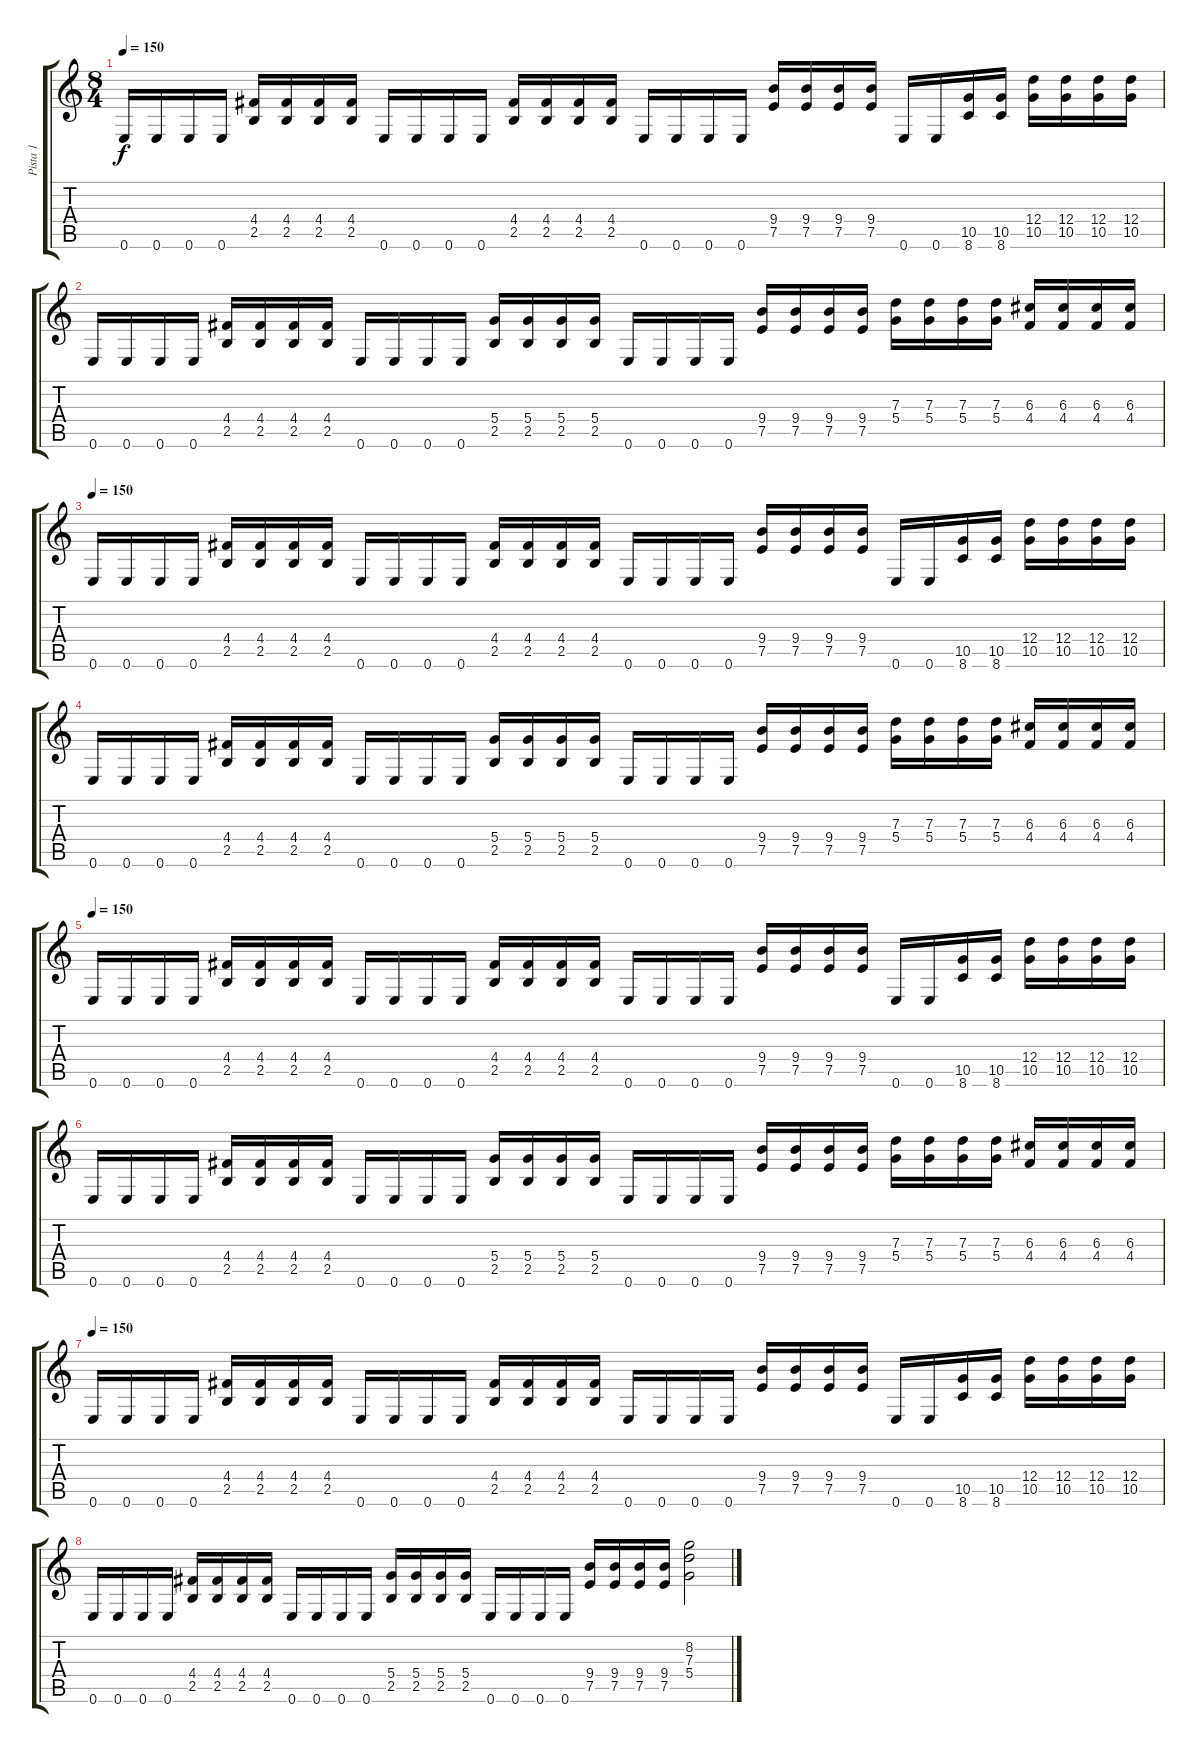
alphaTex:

\track ("Pista 1" "Pista 1") {instrument distortionguitar}
\staff {score tabs}
\tuning (E4 B3 G3 D3 A2 E2) {hide}
\ts (8 4)
\tempo 150
\clef g2
\ks c
0.6.16{dy f} 0.6.16 0.6.16 0.6.16 (4.4 2.5).16 (4.4 2.5).16 (4.4 2.5).16 (4.4 2.5).16 0.6.16 0.6.16 0.6.16 0.6.16 (4.4 2.5).16 (4.4 2.5).16 (4.4 2.5).16 (4.4 2.5).16 0.6.16 0.6.16 0.6.16 0.6.16 (9.4 7.5).16 (9.4 7.5).16 (9.4 7.5).16 (9.4 7.5).16 0.6.16 0.6.16 (10.5 8.6).16 (10.5 8.6).16 (12.4 10.5).16 (12.4 10.5).16 (12.4 10.5).16 (12.4 10.5).16 |
0.6.16 0.6.16 0.6.16 0.6.16 (4.4 2.5).16 (4.4 2.5).16 (4.4 2.5).16 (4.4 2.5).16 0.6.16 0.6.16 0.6.16 0.6.16 (5.4 2.5).16 (5.4 2.5).16 (5.4 2.5).16 (5.4 2.5).16 0.6.16 0.6.16 0.6.16 0.6.16 (9.4 7.5).16 (9.4 7.5).16 (9.4 7.5).16 (9.4 7.5).16 (7.3 5.4).16 (7.3 5.4).16 (7.3 5.4).16 (7.3 5.4).16 (6.3 4.4).16 (6.3 4.4).16 (6.3 4.4).16 (6.3 4.4).16 |
\tempo 150
0.6.16 0.6.16 0.6.16 0.6.16 (4.4 2.5).16 (4.4 2.5).16 (4.4 2.5).16 (4.4 2.5).16 0.6.16 0.6.16 0.6.16 0.6.16 (4.4 2.5).16 (4.4 2.5).16 (4.4 2.5).16 (4.4 2.5).16 0.6.16 0.6.16 0.6.16 0.6.16 (9.4 7.5).16 (9.4 7.5).16 (9.4 7.5).16 (9.4 7.5).16 0.6.16 0.6.16 (10.5 8.6).16 (10.5 8.6).16 (12.4 10.5).16 (12.4 10.5).16 (12.4 10.5).16 (12.4 10.5).16 |
0.6.16 0.6.16 0.6.16 0.6.16 (4.4 2.5).16 (4.4 2.5).16 (4.4 2.5).16 (4.4 2.5).16 0.6.16 0.6.16 0.6.16 0.6.16 (5.4 2.5).16 (5.4 2.5).16 (5.4 2.5).16 (5.4 2.5).16 0.6.16 0.6.16 0.6.16 0.6.16 (9.4 7.5).16 (9.4 7.5).16 (9.4 7.5).16 (9.4 7.5).16 (7.3 5.4).16 (7.3 5.4).16 (7.3 5.4).16 (7.3 5.4).16 (6.3 4.4).16 (6.3 4.4).16 (6.3 4.4).16 (6.3 4.4).16 |
\tempo 150
0.6.16 0.6.16 0.6.16 0.6.16 (4.4 2.5).16 (4.4 2.5).16 (4.4 2.5).16 (4.4 2.5).16 0.6.16 0.6.16 0.6.16 0.6.16 (4.4 2.5).16 (4.4 2.5).16 (4.4 2.5).16 (4.4 2.5).16 0.6.16 0.6.16 0.6.16 0.6.16 (9.4 7.5).16 (9.4 7.5).16 (9.4 7.5).16 (9.4 7.5).16 0.6.16 0.6.16 (10.5 8.6).16 (10.5 8.6).16 (12.4 10.5).16 (12.4 10.5).16 (12.4 10.5).16 (12.4 10.5).16 |
0.6.16 0.6.16 0.6.16 0.6.16 (4.4 2.5).16 (4.4 2.5).16 (4.4 2.5).16 (4.4 2.5).16 0.6.16 0.6.16 0.6.16 0.6.16 (5.4 2.5).16 (5.4 2.5).16 (5.4 2.5).16 (5.4 2.5).16 0.6.16 0.6.16 0.6.16 0.6.16 (9.4 7.5).16 (9.4 7.5).16 (9.4 7.5).16 (9.4 7.5).16 (7.3 5.4).16 (7.3 5.4).16 (7.3 5.4).16 (7.3 5.4).16 (6.3 4.4).16 (6.3 4.4).16 (6.3 4.4).16 (6.3 4.4).16 |
\tempo 150
0.6.16 0.6.16 0.6.16 0.6.16 (4.4 2.5).16 (4.4 2.5).16 (4.4 2.5).16 (4.4 2.5).16 0.6.16 0.6.16 0.6.16 0.6.16 (4.4 2.5).16 (4.4 2.5).16 (4.4 2.5).16 (4.4 2.5).16 0.6.16 0.6.16 0.6.16 0.6.16 (9.4 7.5).16 (9.4 7.5).16 (9.4 7.5).16 (9.4 7.5).16 0.6.16 0.6.16 (10.5 8.6).16 (10.5 8.6).16 (12.4 10.5).16 (12.4 10.5).16 (12.4 10.5).16 (12.4 10.5).16 |
0.6.16 0.6.16 0.6.16 0.6.16 (4.4 2.5).16 (4.4 2.5).16 (4.4 2.5).16 (4.4 2.5).16 0.6.16 0.6.16 0.6.16 0.6.16 (5.4 2.5).16 (5.4 2.5).16 (5.4 2.5).16 (5.4 2.5).16 0.6.16 0.6.16 0.6.16 0.6.16 (9.4 7.5).16 (9.4 7.5).16 (9.4 7.5).16 (9.4 7.5).16 (8.2 7.3 5.4).2
